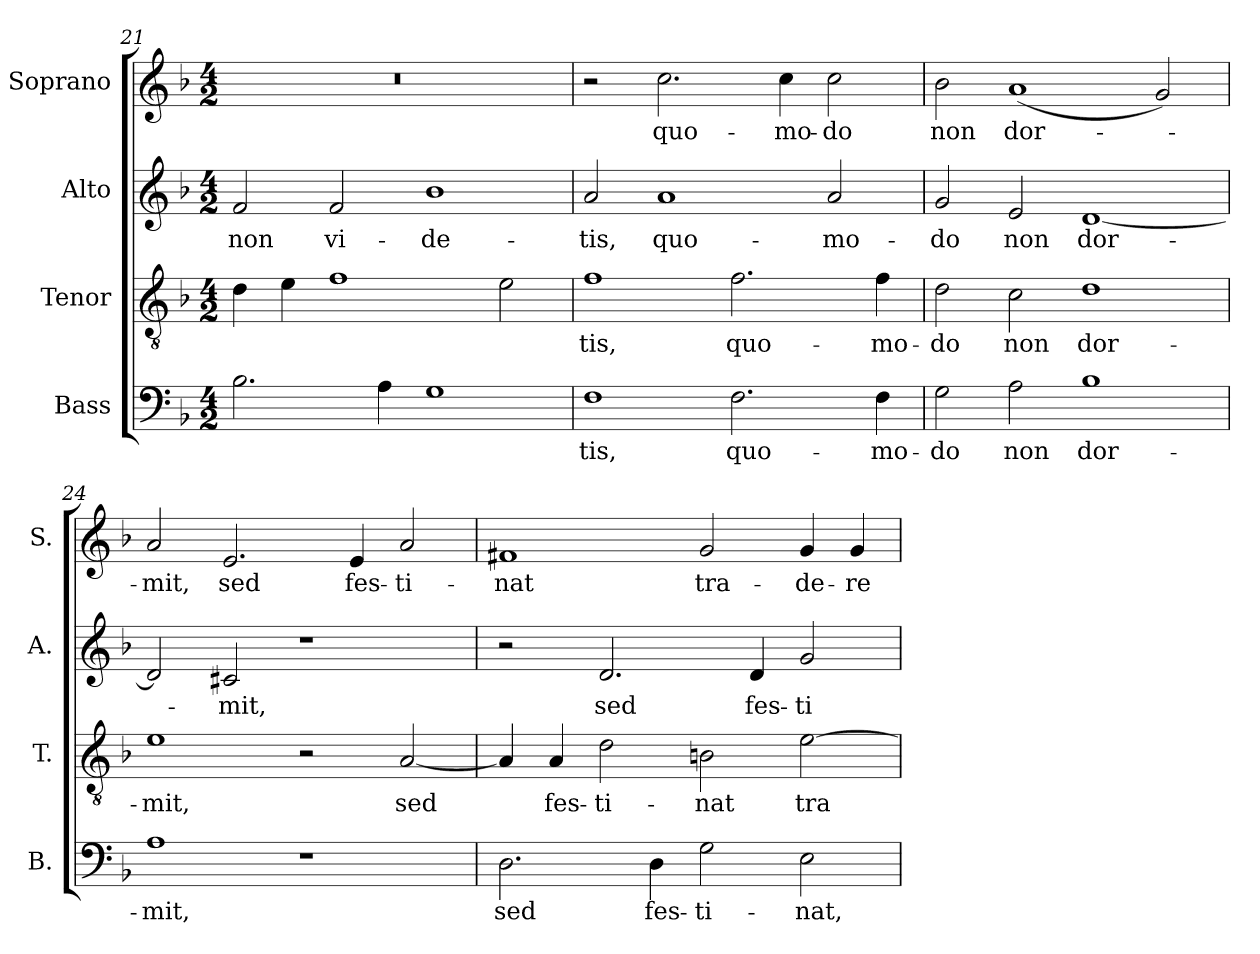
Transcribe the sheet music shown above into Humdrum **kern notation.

**kern	**text	**kern	**text	**kern	**text	**kern	**text
*part4	*part4	*part3	*part3	*part2	*part2	*part1	*part1
*staff4	*staff4	*staff3	*staff3	*staff2	*staff2	*staff1	*staff1
*I"Bass	*	*I"Tenor	*	*I"Alto	*	*I"Soprano	*
*I'B.	*	*I'T.	*	*I'A.	*	*I'S.	*
*clefF4	*	*clefGv2	*	*clefG2	*	*clefG2	*
*	*	*ITrd7c12	*	*	*	*	*
*k[b-]	*	*k[b-]	*	*k[b-]	*	*k[b-]	*
*F:	*	*F:	*	*F:	*	*F:	*
*M4/2	*	*M4/2	*	*M4/2	*	*M4/2	*
=21	=21	=21	=21	=21	=21	=21	=21
!	!	!	!	!	!LO:LY:b:color=#000000	!LO:N:vis=1	!
2.B-i\	.	4Di\	.	2fi/	non	0r	.
.	.	4Ei\	.	.	.	.	.
!	!	!	!	!	!LO:LY:b:color=#000000	!	!
.	.	1Fi	.	2fi/	vi-	.	.
4Ai\	.	.	.	.	.	.	.
!	!	!	!	!	!LO:LY:b:color=#000000	!	!
1Gi	.	.	.	1b-i	-de-	.	.
.	.	2Ei\	.	.	.	.	.
=22	=22	=22	=22	=22	=22	=22	=22
!	!LO:LY:b:color=#000000	!	!	!	!	!	!
!	!	!	!LO:LY:b:color=#000000	!	!	!	!
!	!	!	!	!	!LO:LY:b:color=#000000	!	!
1Fi	-tis,	1Fi	-tis,	2ai/	-tis,	2r	.
!	!	!	!	!	!LO:LY:b:color=#000000	!	!
!	!	!	!	!	!	!	!LO:LY:b:color=#000000
.	.	.	.	1ai	quo-	2.cci\	quo-
!	!LO:LY:b:color=#000000	!	!	!	!	!	!
!	!	!	!LO:LY:b:color=#000000	!	!	!	!
2.Fi\	quo-	2.Fi\	quo-	.	.	.	.
!	!	!	!	!	!	!	!LO:LY:b:color=#000000
.	.	.	.	.	.	4cci\	-mo-
!	!	!	!	!	!LO:LY:b:color=#000000	!	!
!	!	!	!	!	!	!	!LO:LY:b:color=#000000
.	.	.	.	2ai/	-mo-	2cci\	-do
!	!LO:LY:b:color=#000000	!	!	!	!	!	!
!	!	!	!LO:LY:b:color=#000000	!	!	!	!
4Fi\	-mo-	4Fi\	-mo-	.	.	.	.
!!LO:PB:g=z
=23	=23	=23	=23	=23	=23	=23	=23
!	!LO:LY:b:color=#000000	!	!	!	!	!	!
!	!	!	!LO:LY:b:color=#000000	!	!	!	!
!	!	!	!	!	!LO:LY:b:color=#000000	!	!
!	!	!	!	!	!	!	!LO:LY:b:color=#000000
2Gi\	-do	2Di\	-do	2gi/	-do	2b-i\	non
!	!LO:LY:b:color=#000000	!	!	!	!	!	!
!	!	!	!LO:LY:b:color=#000000	!	!	!	!
!	!	!	!	!	!LO:LY:b:color=#000000	!	!
!	!	!	!	!	!	!	!LO:LY:b:color=#000000
2Ai\	non	2Ci\	non	2ei/	non	(1ai	dor-
!	!LO:LY:b:color=#000000	!	!	!	!	!	!
!	!	!	!LO:LY:b:color=#000000	!	!	!	!
!	!	!	!	!	!LO:LY:b:color=#000000	!	!
1B-i	dor-	1Di	dor-	[1di	dor-	.	.
.	.	.	.	.	.	2gi/)	.
=24	=24	=24	=24	=24	=24	=24	=24
!	!LO:LY:b:color=#000000	!	!	!	!	!	!
!	!	!	!LO:LY:b:color=#000000	!	!	!	!
!	!	!	!	!	!	!	!LO:LY:b:color=#000000
1Ai	-mit,	1Ei	-mit,	2di/]	.	2ai/	-mit,
!	!	!	!	!	!LO:LY:b:color=#000000	!	!
!	!	!	!	!	!	!	!LO:LY:b:color=#000000
.	.	.	.	2c#Xi/	-mit,	2.ei/	sed
1r	.	2r	.	1r	.	.	.
!	!	!	!	!	!	!	!LO:LY:b:color=#000000
.	.	.	.	.	.	4ei/	fes-
!	!	!	!LO:LY:b:color=#000000	!	!	!	!
!	!	!	!	!	!	!	!LO:LY:b:color=#000000
.	.	[2AAi/	sed	.	.	2ai/	-ti-
=25	=25	=25	=25	=25	=25	=25	=25
!	!LO:LY:b:color=#000000	!	!	!	!	!	!
!	!	!	!	!	!	!	!LO:LY:b:color=#000000
2.Di\	sed	4AAi/]	.	2r	.	1f#Xi	-nat
!	!	!	!LO:LY:b:color=#000000	!	!	!	!
.	.	4AAi/	fes-	.	.	.	.
!	!	!	!LO:LY:b:color=#000000	!	!	!	!
!	!	!	!	!	!LO:LY:b:color=#000000	!	!
.	.	2Di\	-ti-	2.di/	sed	.	.
!	!LO:LY:b:color=#000000	!	!	!	!	!	!
4Di\	fes-	.	.	.	.	.	.
!	!LO:LY:b:color=#000000	!	!	!	!	!	!
!	!	!	!LO:LY:b:color=#000000	!	!	!	!
!	!	!	!	!	!	!	!LO:LY:b:color=#000000
2Gi\	-ti-	2BBni\	-nat	.	.	2gi/	tra-
!	!	!	!	!	!LO:LY:b:color=#000000	!	!
.	.	.	.	4di/	fes-	.	.
!	!LO:LY:b:color=#000000	!	!	!	!	!	!
!	!	!	!LO:LY:b:color=#000000	!	!	!	!
!	!	!	!	!	!LO:LY:b:color=#000000	!	!
!	!	!	!	!	!	!	!LO:LY:b:color=#000000
2Ei\	-nat,	[2Ei\	tra-	2gi/	-ti-	4gi/	-de-
!	!	!	!	!	!	!	!LO:LY:b:color=#000000
.	.	.	.	.	.	4gi/	-re
=	=	=	=	=	=	=	=
*-	*-	*-	*-	*-	*-	*-	*-
